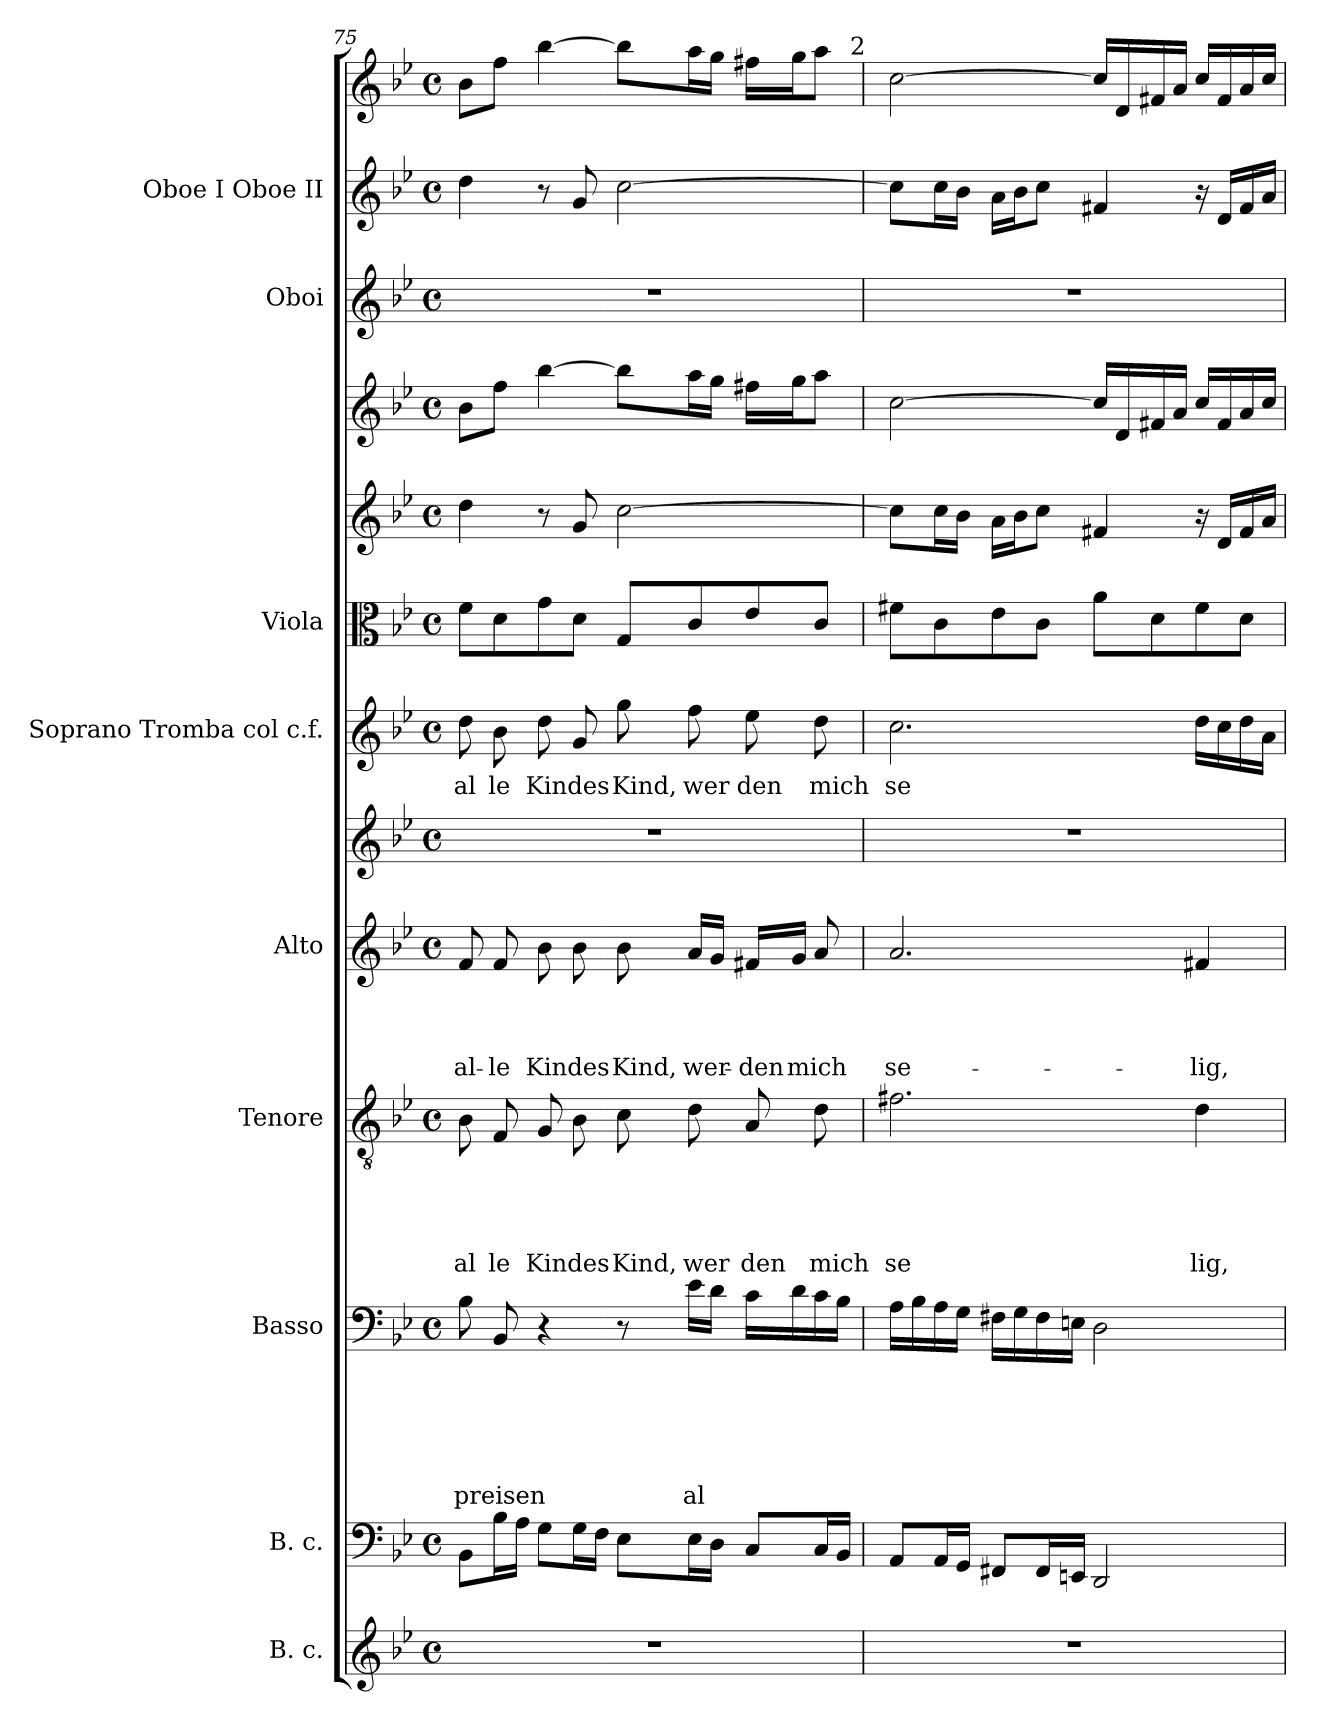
**kern	**kern	**kern	**text	**text	**text	**text	**text	**text	**kern	**text	**text	**text	**text	**text	**kern	**text	**text	**text	**text	**kern	**kern	**text	**kern	**kern	**kern	**kern	**kern	**kern
*part12	*part11	*part10	*part10	*part10	*part10	*part10	*part10	*part10	*part9	*part9	*part9	*part9	*part9	*part9	*part8	*part8	*part8	*part8	*part8	*part7	*part6	*part6	*part5	*part4	*part3	*part2	*part1	*part1
*staff13	*staff12	*staff11	*staff11	*staff11	*staff11	*staff11	*staff11	*staff11	*staff10	*staff10	*staff10	*staff10	*staff10	*staff10	*staff9	*staff9	*staff9	*staff9	*staff9	*staff8	*staff7	*staff7	*staff6	*staff5	*staff4	*staff3	*staff2	*staff1
*I"B. c.	*I"B. c.	*I"Basso	*	*	*	*	*	*	*I"Tenore	*	*	*	*	*	*I"Alto	*	*	*	*	*	*I"Soprano Tromba col c.f.	*	*I"Viola	*	*	*I"Oboi	*I"Oboe I Oboe II	*
*	*I'B. c.	*I'Basso	*	*	*	*	*	*	*I'Tenore	*	*	*	*	*	*I'Alto	*	*	*	*	*	*I'Soprano	*	*I'Viola	*	*	*	*I'Ob	*
*clefG2	*clefF4	*clefF4	*	*	*	*	*	*	*clefGv2	*	*	*	*	*	*clefG2	*	*	*	*	*clefG2	*clefG2	*	*clefC3	*clefG2	*clefG2	*clefG2	*clefG2	*clefG2
*k[b-e-]	*k[b-e-]	*k[b-e-]	*	*	*	*	*	*	*k[b-e-]	*	*	*	*	*	*k[b-e-]	*	*	*	*	*k[b-e-]	*k[b-e-]	*	*k[b-e-]	*k[b-e-]	*k[b-e-]	*k[b-e-]	*k[b-e-]	*k[b-e-]
*B-:	*B-:	*B-:	*	*	*	*	*	*	*B-:	*	*	*	*	*	*B-:	*	*	*	*	*B-:	*B-:	*	*B-:	*B-:	*B-:	*B-:	*B-:	*B-:
*M4/4	*M4/4	*M4/4	*	*	*	*	*	*	*M4/4	*	*	*	*	*	*M4/4	*	*	*	*	*M4/4	*M4/4	*	*M4/4	*M4/4	*M4/4	*M4/4	*M4/4	*M4/4
*met(c)	*met(c)	*met(c)	*	*	*	*	*	*	*met(c)	*	*	*	*	*	*met(c)	*	*	*	*	*met(c)	*met(c)	*	*met(c)	*met(c)	*met(c)	*met(c)	*met(c)	*met(c)
=75	=75	=75	=75	=75	=75	=75	=75	=75	=75	=75	=75	=75	=75	=75	=75	=75	=75	=75	=75	=75	=75	=75	=75	=75	=75	=75	=75	=75
!	!	!	!	!	!	!	!	!LO:LY:b	!	!	!	!	!	!LO:LY:b	!	!	!	!	!LO:LY:b	!	!	!LO:LY:b	!	!	!	!	!	!
*	*	*	*	*	*	*	*	*	*	*	*	*	*	*	*	*	*	*	*	*	*	*	*	*	*	*	*	*^
1r	8BB-\L	8B-\	.	.	.	.	.	preisen	8B-\	.	.	.	.	al	8f/	.	.	.	al-	1r	8dd\	al	8f\L	4dd\	8b-\L	1r	4dd\	8b-\L	2ryy
!	!	!	!	!	!	!	!	!	!	!	!	!	!	!LO:LY:b	!	!	!	!	!LO:LY:b	!	!	!LO:LY:b	!	!	!	!	!	!	!
.	16B-\L	8BB-/	.	.	.	.	.	.	8F/	.	.	.	.	le	8f/	.	.	.	-le	.	8b-\	le	8d\	.	8ff\J	.	.	8ff\J	.
.	16A\JJ	.	.	.	.	.	.	.	.	.	.	.	.	.	.	.	.	.	.	.	.	.	.	.	.	.	.	.	.
!	!	!	!	!	!	!	!	!	!	!	!	!	!	!LO:LY:b	!	!	!	!	!LO:LY:b	!	!	!LO:LY:b	!	!	!	!	!	!	!
.	8G>\L	4r	.	.	.	.	.	.	8G/	.	.	.	.	Kindes	8b-\	.	.	.	Kindes	.	8dd\	Kindes	8g\	8r	[>4bb-\	.	8r	[>4bb-\	.
.	16G\L	.	.	.	.	.	.	.	8B-\	.	.	.	.	.	8b-\	.	.	.	.	.	8g/	.	8d\J	8g/	.	.	8g/	.	.
.	16F\JJ	.	.	.	.	.	.	.	.	.	.	.	.	.	.	.	.	.	.	.	.	.	.	.	.	.	.	.	.
!	!	!	!	!	!	!	!	!	!	!	!	!	!	!LO:LY:b	!	!	!	!	!LO:LY:b	!	!	!LO:LY:b	!	!	!	!	!	!	!
.	8E->\L	8r	.	.	.	.	.	.	8c\	.	.	.	.	Kind,	8b-\	.	.	.	Kind,	.	8gg\	Kind,	8G/L	[>2cc\	8bb-\L]	.	[>2cc\	8bb-\L]	4...ryy
!	!	!	!	!	!	!	!	!LO:LY:b	!	!	!	!	!	!LO:LY:b	!	!	!	!	!LO:LY:b	!	!	!LO:LY:b	!	!	!	!	!	!	!
.	16E-\L	16e-\LL	.	.	.	.	.	al	8d\	.	.	.	.	wer	16a/LL	.	.	.	wer-	.	8ff\	wer	8c/	.	16aa\L	.	.	16aa\L	.
.	16D\JJ	16d\JJ	.	.	.	.	.	.	.	.	.	.	.	.	16g/JJ	.	.	.	.	.	.	.	.	.	16gg\JJ	.	.	16gg\JJ	.
!	!	!	!	!	!	!	!	!	!	!	!	!	!	!LO:LY:b	!	!	!	!	!LO:LY:b	!	!	!LO:LY:b	!	!	!	!	!	!	!
.	8C</L	16c\LL	.	.	.	.	.	.	8A/	.	.	.	.	den	16f#X/LL	.	.	.	-den	.	8ee-\	den	8e-/	.	16ff#X\LL	.	.	16ff#X\LL	.
!	!	!	!	!	!	!	!	!	!	!	!	!	!	!	!	!	!	!	!LO:LY:b	!	!	!	!	!	!	!	!	!	!
.	.	16d\	.	.	.	.	.	.	.	.	.	.	.	.	16g/JJ	.	.	.	mich	.	.	.	.	.	16gg\J	.	.	16gg\J	.
!	!	!	!	!	!	!	!	!	!	!	!	!	!	!LO:LY:b	!	!	!	!	!	!	!	!LO:LY:b	!	!	!	!	!	!	!
.	16C/L	16c\	.	.	.	.	.	.	8d\	.	.	.	.	mich	8a/	.	.	.	.	.	8dd\	mich	8c/J	.	8aa\J	.	.	8aa\J	.
.	16BB-/JJ	16B-\JJ	.	.	.	.	.	.	.	.	.	.	.	.	.	.	.	.	.	.	.	.	.	.	.	.	.	.	.
!	!	!	!	!	!	!	!	!	!	!	!	!	!	!	!	!	!	!	!	!	!	!	!	!	!	!	!	!	!LO:TX:a:t=2
.	.	.	.	.	.	.	.	.	.	.	.	.	.	.	.	.	.	.	.	.	.	.	.	.	.	.	.	.	32ryy
=76	=76	=76	=76	=76	=76	=76	=76	=76	=76	=76	=76	=76	=76	=76	=76	=76	=76	=76	=76	=76	=76	=76	=76	=76	=76	=76	=76	=76	=76
!	!	!	!	!	!	!	!	!	!	!	!	!	!	!LO:LY:b	!	!	!	!	!LO:LY:b	!	!	!LO:LY:b	!	!	!	!	!	!	!
*	*	*	*	*	*	*	*	*	*	*	*	*	*	*	*	*	*	*	*	*	*	*	*	*	*	*	*	*v	*v
1r	8AA</L	16A\LL	.	.	.	.	.	.	2.f#X\	.	.	.	.	se	2.a/	.	.	.	se-	1r	2.cc\	se	8f#X\L	8cc\L]	[>2cc\	1r	8cc\L]	[>2cc\
.	.	16B-\	.	.	.	.	.	.	.	.	.	.	.	.	.	.	.	.	.	.	.	.	.	.	.	.	.	.
.	16AA/L	16A\	.	.	.	.	.	.	.	.	.	.	.	.	.	.	.	.	.	.	.	.	8c\	16cc\L	.	.	16cc\L	.
.	16GG/JJ	16G\JJ	.	.	.	.	.	.	.	.	.	.	.	.	.	.	.	.	.	.	.	.	.	16b-\JJ	.	.	16b-\JJ	.
.	8FF#X</L	16F#X\LL	.	.	.	.	.	.	.	.	.	.	.	.	.	.	.	.	.	.	.	.	8e-\	16a\LL	.	.	16a\LL	.
.	.	16G\	.	.	.	.	.	.	.	.	.	.	.	.	.	.	.	.	.	.	.	.	.	16b-\J	.	.	16b-\J	.
.	16FF#/L	16F#\	.	.	.	.	.	.	.	.	.	.	.	.	.	.	.	.	.	.	.	.	8c\J	8cc\J	.	.	8cc\J	.
.	16EEn/JJ	16En\JJ	.	.	.	.	.	.	.	.	.	.	.	.	.	.	.	.	.	.	.	.	.	.	.	.	.	.
.	2DD/	2D\	.	.	.	.	.	.	.	.	.	.	.	.	.	.	.	.	.	.	.	.	8a\L	4f#X/	16cc/LL]	.	4f#X/	16cc/LL]
.	.	.	.	.	.	.	.	.	.	.	.	.	.	.	.	.	.	.	.	.	.	.	.	.	16d/	.	.	16d/
.	.	.	.	.	.	.	.	.	.	.	.	.	.	.	.	.	.	.	.	.	.	.	8d\	.	16f#X/	.	.	16f#X/
.	.	.	.	.	.	.	.	.	.	.	.	.	.	.	.	.	.	.	.	.	.	.	.	.	16a/JJ	.	.	16a/JJ
!	!	!	!	!	!	!	!	!	!	!	!	!	!	!LO:LY:b	!	!	!	!	!LO:LY:b	!	!	!	!	!	!	!	!	!
.	.	.	.	.	.	.	.	.	4d\	.	.	.	.	lig,	4f#X/	.	.	.	-lig,	.	16dd\LL	.	8f#\	16ra	16cc/LL	.	16ra	16cc/LL
.	.	.	.	.	.	.	.	.	.	.	.	.	.	.	.	.	.	.	.	.	16cc\	.	.	16d/LL	16f#/	.	16d/LL	16f#/
.	.	.	.	.	.	.	.	.	.	.	.	.	.	.	.	.	.	.	.	.	16dd\	.	8d\J	16f#/	16a/	.	16f#/	16a</
.	.	.	.	.	.	.	.	.	.	.	.	.	.	.	.	.	.	.	.	.	16a\JJ	.	.	16a/JJ	16cc/JJ	.	16a/JJ	16cc/JJ
=	=	=	=	=	=	=	=	=	=	=	=	=	=	=	=	=	=	=	=	=	=	=	=	=	=	=	=	=
*-	*-	*-	*-	*-	*-	*-	*-	*-	*-	*-	*-	*-	*-	*-	*-	*-	*-	*-	*-	*-	*-	*-	*-	*-	*-	*-	*-	*-
